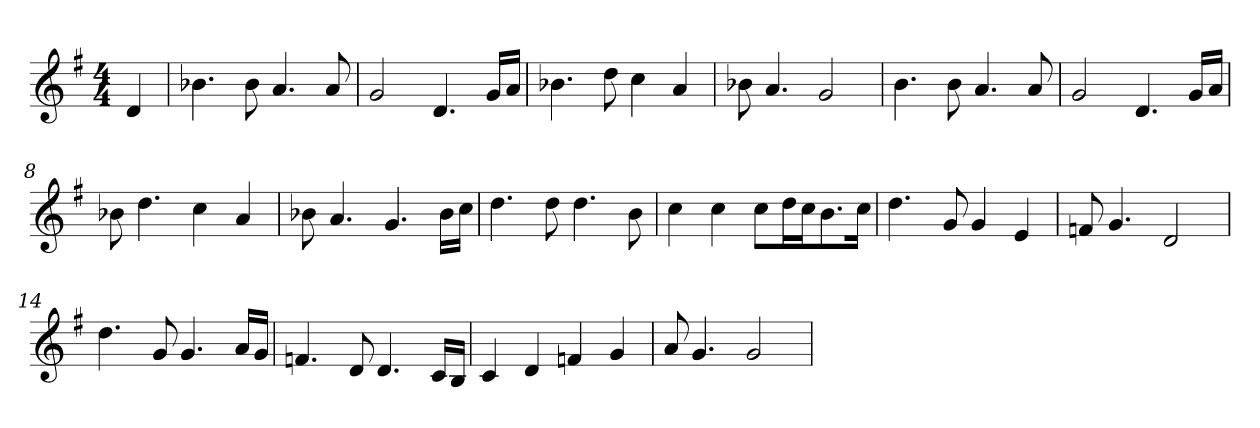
**kern
*part1
*staff1
*clefG2
*k[f#]
*G:
*M4/4
=1
4d/
=2
4.b-X\
8b-\
4.a/
8a/
=3
2g/
4.d/
16g/LL
16a/JJ
=4
4.b-X\
8dd\
4cc\
4a/
=5
8b-X\
4.a/
2g/
=6
4.b\
8b\
4.a/
8a/
=7
2g/
4.d/
16g/LL
16a/JJ
=8
8b-X\
4.dd\
4cc\
4a/
=9
8b-X\
4.a/
4.g/
16b-\LL
16cc\JJ
!!LO:LB:g=z
=10
4.dd\
8dd\
4.dd\
8b\
=11
4cc\
4cc\
8cc\L
16dd\L
16cc\J
8.b\
16cc\Jk
=12
4.dd\
8g/
4g/
4e/
=13
8fn/
4.g/
2d/
=14
4.dd\
8g/
4.g/
16a/LL
16g/JJ
=15
4.fn/
8d/
4.d/
16c/LL
16B/JJ
=16
4c/
4d/
4fn/
4g/
!!LO:LB:g=z
=17
8a/
4.g/
2g/
=
*-
